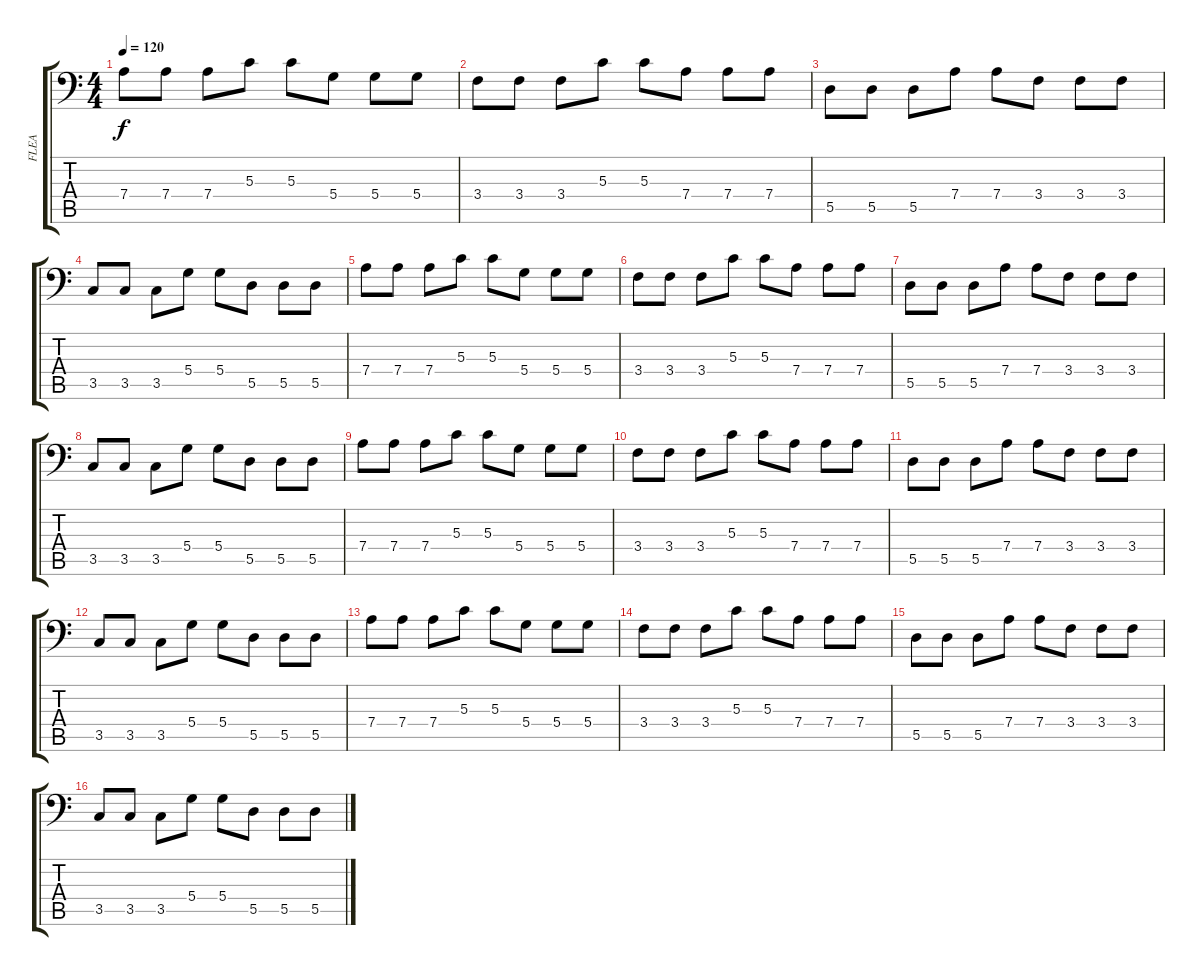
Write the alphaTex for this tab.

\track ("FLEA" "FLEA") {instrument electricbassfinger}
\staff {score tabs}
\tuning (E3 B2 G2 D2 A1 E1) {hide}
\ts (4 4)
\tempo 120
\clef f4
\ks c
7.4.8{dy f} 7.4.8 7.4.8 5.3.8 5.3.8 5.4.8 5.4.8 5.4.8 |
3.4.8 3.4.8 3.4.8 5.3.8 5.3.8 7.4.8 7.4.8 7.4.8 |
5.5.8 5.5.8 5.5.8 7.4.8 7.4.8 3.4.8 3.4.8 3.4.8 |
3.5.8 3.5.8 3.5.8 5.4.8 5.4.8 5.5.8 5.5.8 5.5.8 |
7.4.8 7.4.8 7.4.8 5.3.8 5.3.8 5.4.8 5.4.8 5.4.8 |
3.4.8 3.4.8 3.4.8 5.3.8 5.3.8 7.4.8 7.4.8 7.4.8 |
5.5.8 5.5.8 5.5.8 7.4.8 7.4.8 3.4.8 3.4.8 3.4.8 |
3.5.8 3.5.8 3.5.8 5.4.8 5.4.8 5.5.8 5.5.8 5.5.8 |
7.4.8 7.4.8 7.4.8 5.3.8 5.3.8 5.4.8 5.4.8 5.4.8 |
3.4.8 3.4.8 3.4.8 5.3.8 5.3.8 7.4.8 7.4.8 7.4.8 |
5.5.8 5.5.8 5.5.8 7.4.8 7.4.8 3.4.8 3.4.8 3.4.8 |
3.5.8 3.5.8 3.5.8 5.4.8 5.4.8 5.5.8 5.5.8 5.5.8 |
7.4.8 7.4.8 7.4.8 5.3.8 5.3.8 5.4.8 5.4.8 5.4.8 |
3.4.8 3.4.8 3.4.8 5.3.8 5.3.8 7.4.8 7.4.8 7.4.8 |
5.5.8 5.5.8 5.5.8 7.4.8 7.4.8 3.4.8 3.4.8 3.4.8 |
3.5.8 3.5.8 3.5.8 5.4.8 5.4.8 5.5.8 5.5.8 5.5.8
